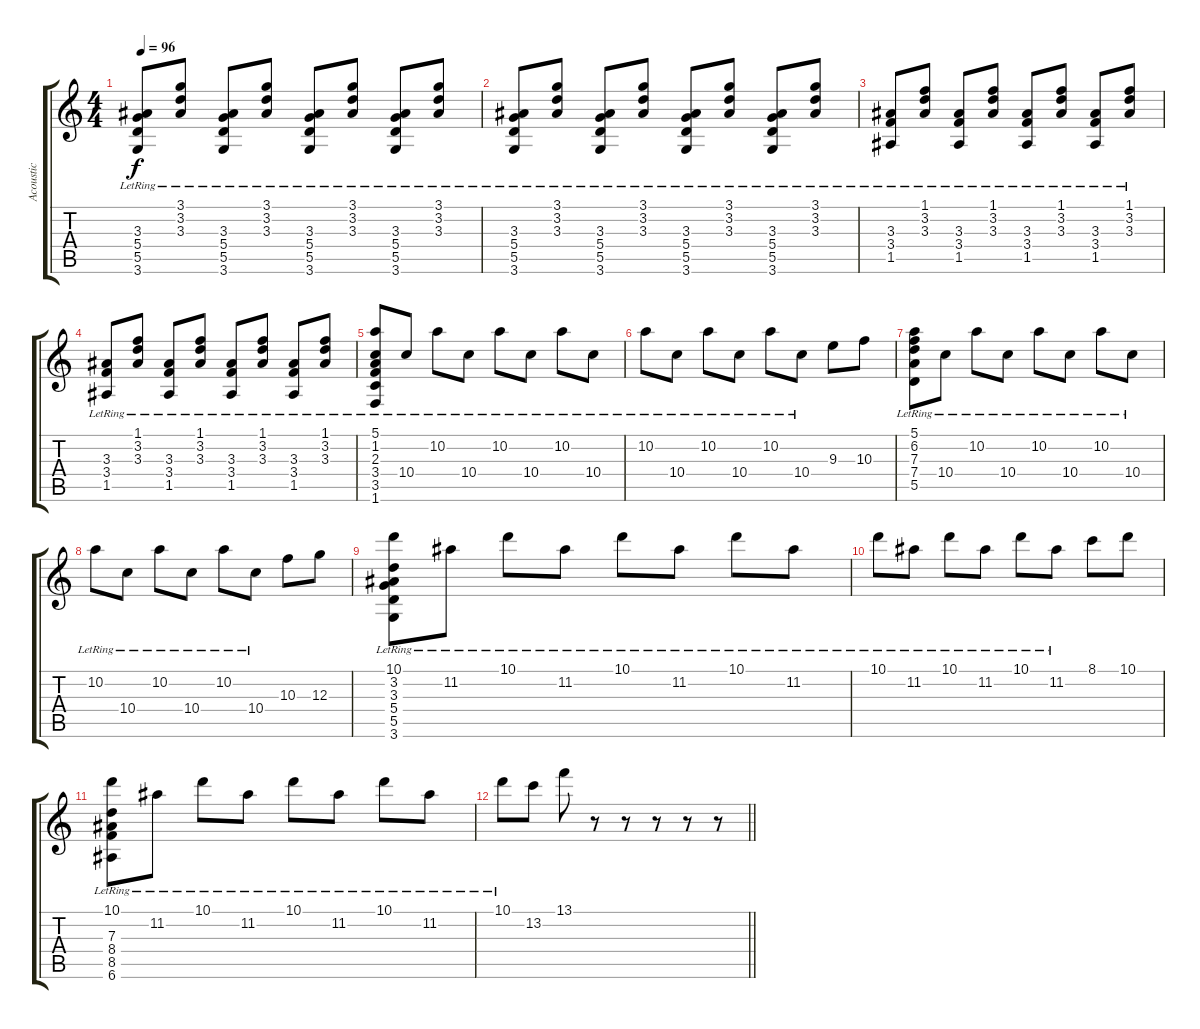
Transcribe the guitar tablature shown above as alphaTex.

\track ("Acoustic" "Acoustic") {instrument acousticguitarsteel}
\staff {score tabs}
\tuning (E4 B3 G3 D3 A2 E2) {hide}
\ts (4 4)
\tempo 96
\clef g2
\ks c
(3.3{lr} 5.4{lr} 5.5{lr} 3.6{lr}).8{dy f} (3.1{lr} 3.2{lr} 3.3{lr}).8 (3.3{lr} 5.4{lr} 5.5{lr} 3.6{lr}).8 (3.1{lr} 3.2{lr} 3.3{lr}).8 (3.3{lr} 5.4{lr} 5.5{lr} 3.6{lr}).8 (3.1{lr} 3.2{lr} 3.3{lr}).8 (3.3{lr} 5.4{lr} 5.5{lr} 3.6{lr}).8 (3.1{lr} 3.2{lr} 3.3{lr}).8 |
(3.3{lr} 5.4{lr} 5.5{lr} 3.6{lr}).8 (3.1{lr} 3.2{lr} 3.3{lr}).8 (3.3{lr} 5.4{lr} 5.5{lr} 3.6{lr}).8 (3.1{lr} 3.2{lr} 3.3{lr}).8 (3.3{lr} 5.4{lr} 5.5{lr} 3.6{lr}).8 (3.1{lr} 3.2{lr} 3.3{lr}).8 (3.3{lr} 5.4{lr} 5.5{lr} 3.6{lr}).8 (3.1{lr} 3.2{lr} 3.3{lr}).8 |
(3.3{lr} 3.4{lr} 1.5{lr}).8 (1.1{lr} 3.2{lr} 3.3{lr}).8 (3.3{lr} 3.4{lr} 1.5{lr}).8 (1.1{lr} 3.2{lr} 3.3{lr}).8 (3.3{lr} 3.4{lr} 1.5{lr}).8 (1.1{lr} 3.2{lr} 3.3{lr}).8 (3.3{lr} 3.4{lr} 1.5{lr}).8 (1.1{lr} 3.2{lr} 3.3{lr}).8 |
(3.3{lr} 3.4{lr} 1.5{lr}).8 (1.1{lr} 3.2{lr} 3.3{lr}).8 (3.3{lr} 3.4{lr} 1.5{lr}).8 (1.1{lr} 3.2{lr} 3.3{lr}).8 (3.3{lr} 3.4{lr} 1.5{lr}).8 (1.1{lr} 3.2{lr} 3.3{lr}).8 (3.3{lr} 3.4{lr} 1.5{lr}).8 (1.1{lr} 3.2{lr} 3.3{lr}).8 |
(5.1{lr} 1.2 2.3 3.4 3.5 1.6).8 10.4{lr}.8 10.2{lr}.8 10.4{lr}.8 10.2{lr}.8 10.4{lr}.8 10.2{lr}.8 10.4{lr}.8 |
10.2{lr}.8 10.4{lr}.8 10.2{lr}.8 10.4{lr}.8 10.2{lr}.8 10.4{lr}.8 9.3.8 10.3.8 |
(5.1{lr} 6.2 7.3 7.4 5.5).8 10.4{lr}.8 10.2{lr}.8 10.4{lr}.8 10.2{lr}.8 10.4{lr}.8 10.2{lr}.8 10.4{lr}.8 |
10.2{lr}.8 10.4{lr}.8 10.2{lr}.8 10.4{lr}.8 10.2{lr}.8 10.4{lr}.8 10.3.8 12.3.8 |
(10.1{lr} 3.2 3.3 5.4 5.5 3.6).8 11.2{lr}.8 10.1{lr}.8 11.2{lr}.8 10.1{lr}.8 11.2{lr}.8 10.1{lr}.8 11.2{lr}.8 |
10.1{lr}.8 11.2{lr}.8 10.1{lr}.8 11.2{lr}.8 10.1{lr}.8 11.2{lr}.8 8.1.8 10.1.8 |
(10.1{lr} 7.3 8.4 8.5 6.6).8 11.2{lr}.8 10.1{lr}.8 11.2{lr}.8 10.1{lr}.8 11.2{lr}.8 10.1{lr}.8 11.2{lr}.8 |
\barLineRight lightlight
10.1{lr}.8 13.2.8 13.1.8 r.8 r.8 r.8 r.8 r.8
